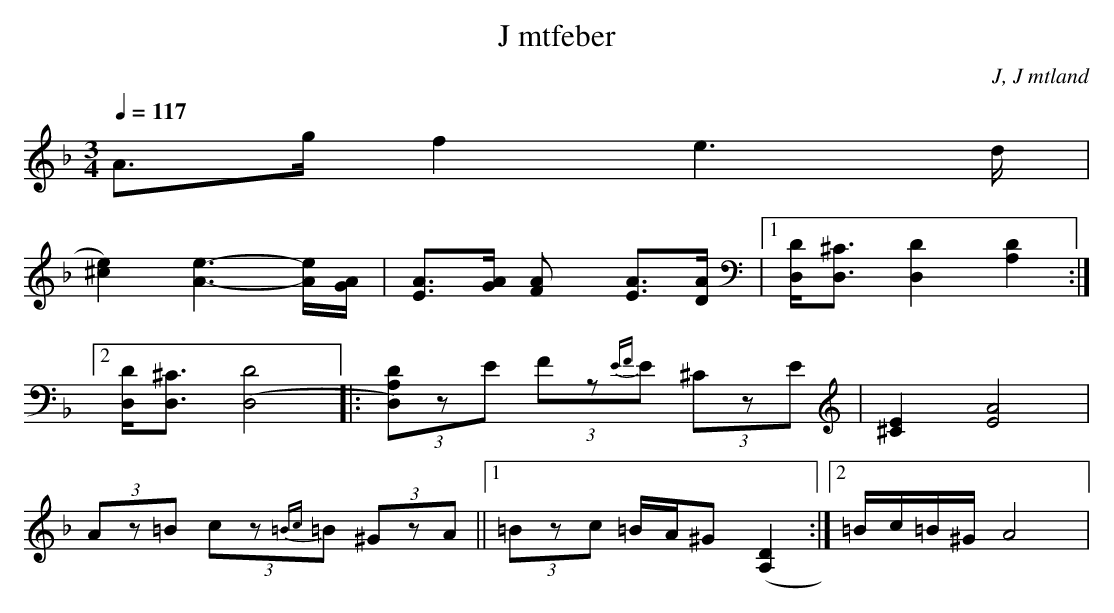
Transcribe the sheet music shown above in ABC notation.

X:1
T: J mtfeber
O: J, J mtland
M:3/4
L:1/8
Q:1/4=117
K:Dm
A>g f2 e2>d|
[^c2e2)] [A3e3] -[A/e/][A/G/]| [AE]>[AG] [A2F] [AE]>[AD] |[1[D,/D/][D,3/2^C3/2] [D,2D2] [D2A,2] :|
[2 [D,/D/][D,3/2^C3/2] [(D,4D4] |: (3[D,)A,D]zE (3Fz{EF}E (3^CzE | [^C2E2] [E4A4]|
(3Az=B (3cz{=Bc}=B (3^GzA||[1 (3=Bzc =B/A/^G ([A,D]2 :| [2 =B/c/=B/^G/ A4|
